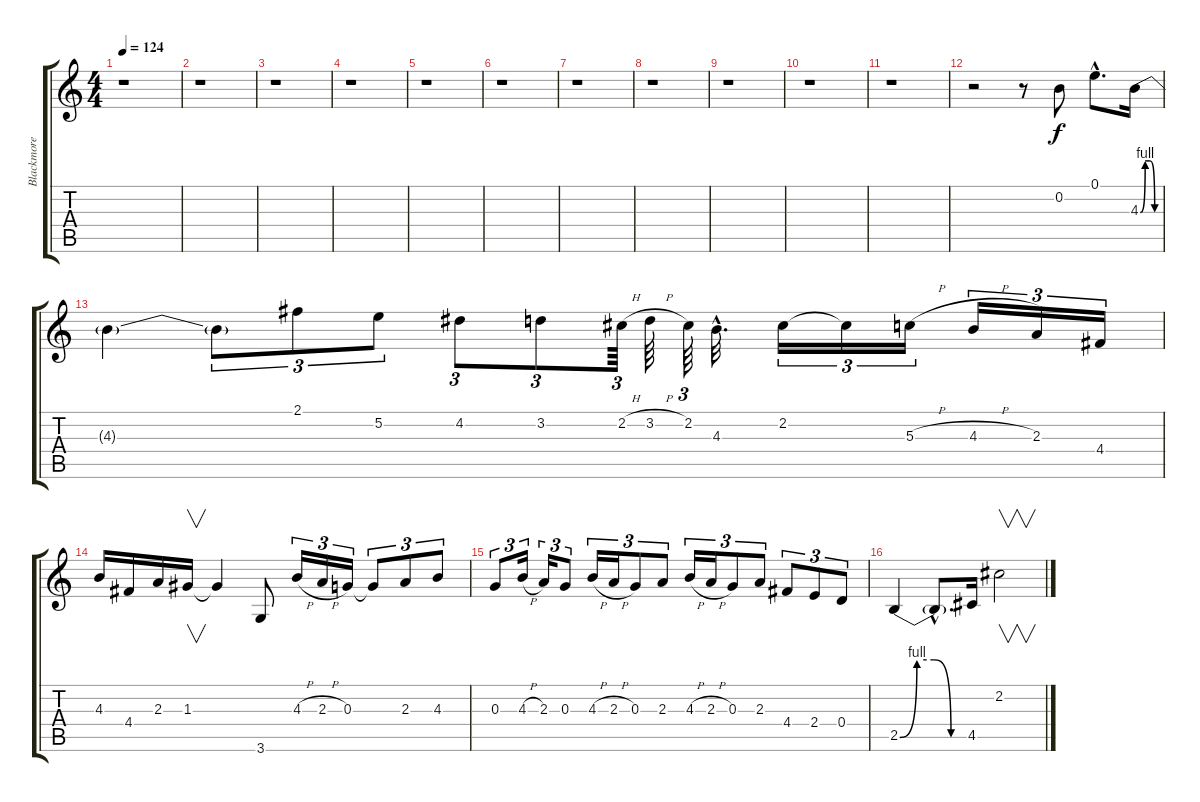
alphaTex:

\track ("Blackmore" "Blackmore") {instrument overdrivenguitar}
\staff {score tabs}
\tuning (E4 B3 G3 D3 A2 E2) {hide}
\ts (4 4)
\tempo 124
\clef g2
\ks c
r.1{dy f} |
r.1 |
r.1 |
r.1 |
r.1 |
r.1 |
r.1 |
r.1 |
r.1 |
r.1 |
r.1 |
r.2 r.8 0.2.8 0.1{hac}.8{d} 4.3{be (custom 0 0 15 4 30 4 45 0 60 0)}.16 |
4.3{t}.4 4.3{t}.8{tu (3 2)} 2.1.8{tu (3 2)} 5.2.8{tu (3 2)} 4.2.8{tu (3 2)} 3.2.8{tu (3 2)} 2.2{h}.64{tu (3 2)} 3.2{h}.64 2.2.64{tu (3 2)} 4.3{hac}.32{d} 2.2.16{tu (3 2)} 2.2{t}.16{tu (3 2)} 5.3{h}.16{tu (3 2)} 4.3{h}.16{tu (3 2)} 2.3.16{tu (3 2)} 4.4.16{tu (3 2)} |
4.3.16 4.4.16 2.3.16 1.3.16{v} 1.3{t}.4 3.6.8 4.3{h}.16{tu (3 2)} 2.3{h}.16{tu (3 2)} 0.3.16{tu (3 2)} 0.3{t}.8{tu (3 2)} 2.3.8{tu (3 2)} 4.3.8{tu (3 2)} |
0.3.8{tu (3 2)} 4.3{h}.16{tu (3 2)} 2.3.16{tu (3 2)} 0.3.8{tu (3 2)} 4.3{h}.16{tu (3 2)} 2.3{h}.16{tu (3 2)} 0.3.8{tu (3 2)} 2.3.8{tu (3 2)} 4.3{h}.16{tu (3 2)} 2.3{h}.16{tu (3 2)} 0.3.8{tu (3 2)} 2.3.8{tu (3 2)} 4.4.8{tu (3 2)} 2.4.8{tu (3 2)} 0.4.8{tu (3 2)} |
2.5{be (custom 0 0 15 4 30 4 45 0 60 0)}.4 2.5{hac t}.8{d} 4.5.16 2.2.2{v}
